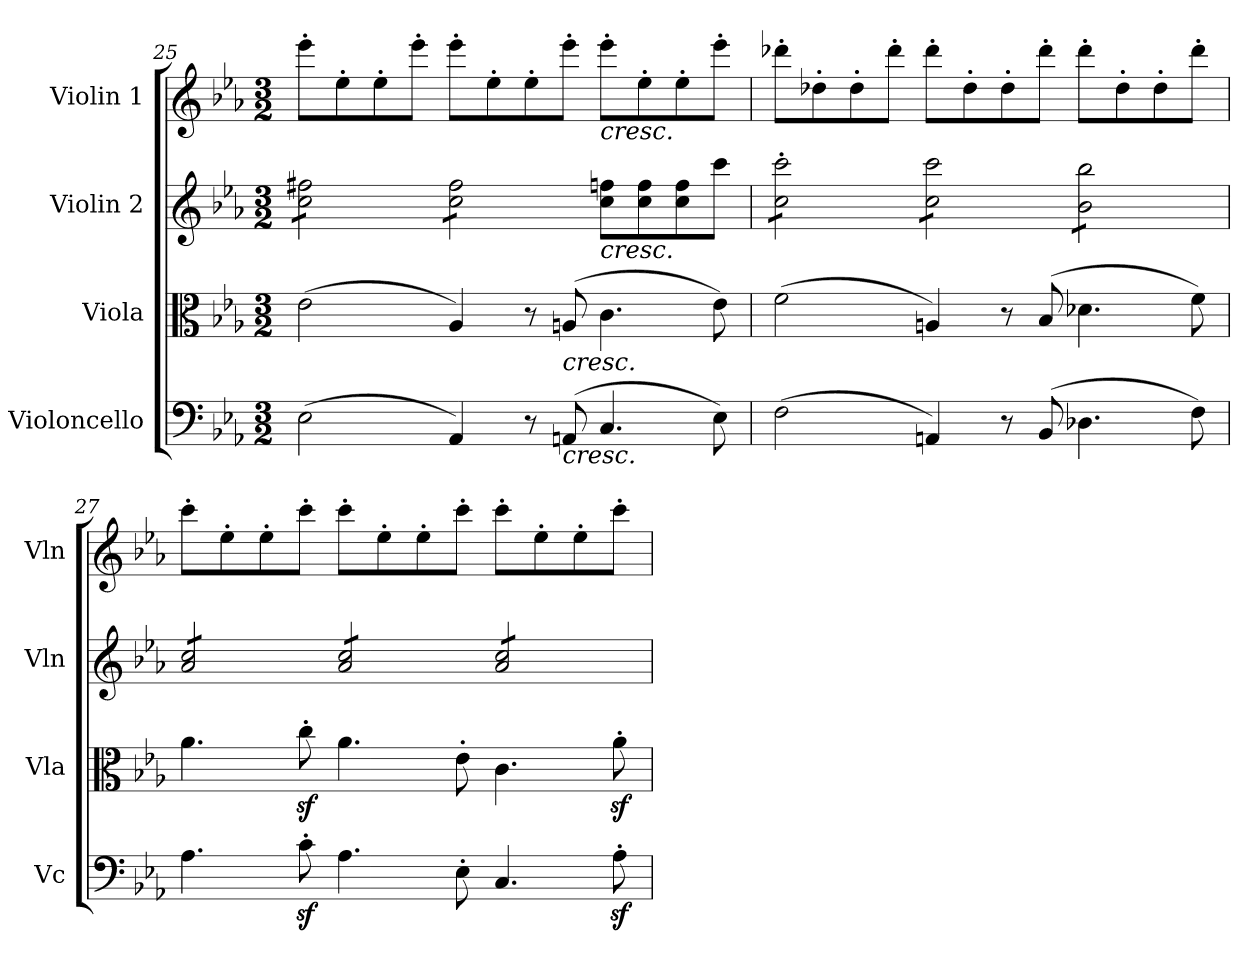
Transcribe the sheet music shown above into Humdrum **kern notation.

**kern	**kern	**kern	**kern
*part4	*part3	*part2	*part1
*staff4	*staff3	*staff2	*staff1
*I"Violoncello	*I"Viola	*I"Violin 2	*I"Violin 1
*I'Vc	*I'Vla	*I'Vln	*I'Vln
*clefF4	*clefC3	*clefG2	*clefG2
*k[b-e-a-]	*k[b-e-a-]	*k[b-e-a-]	*k[b-e-a-]
*M3/2	*M3/2	*M3/2	*M3/2
=25	=25	=25	=25
*	*	*tremolo	*
(2E-\	(2e-\	8cc\ 8ff#X\L	8eee-'\L
.	.	8cc\ 8ff#X\	8ee-'\
.	.	8cc\ 8ff#X\	8ee-'\
.	.	8cc\ 8ff#X\J	8eee-'\J
4AA-/)	4A-/)	8cc\ 8ff#\L	8eee-'\L
.	.	8cc\ 8ff#\	8ee-'\
8r	8r	8cc\ 8ff#\	8ee-'\
!	!LO:TX:b:i:t=cresc.	!	!
!LO:TX:b:i:t=cresc.	!	!	!
(8AAn/	(8An/	8cc\ 8ff#\J	8eee-'\J
*	*	*Xtremolo	*
!	!	!	!LO:TX:b:i:t=cresc.
!	!	!LO:TX:b:i:t=cresc.	!
4.C/	4.c\	8cc\ 8ffn\L	8eee-'\L
.	.	8cc\ 8ff\	8ee-'\
.	.	8cc\ 8ff\	8ee-'\
8E-\)	8e-\)	8ccc\J	8eee-'\J
!!LO:LB:g=z
=26	=26	=26	=26
*	*	*tremolo	*
(2F\	(2f\	8cc\' 8ccc\'L	8ddd-X'\L
.	.	8cc\' 8ccc\'	8dd-X'\
.	.	8cc\' 8ccc\'	8dd-'\
.	.	8cc\' 8ccc\'J	8ddd-'\J
4AAn/)	4An/)	8cc\ 8ccc\L	8ddd-'\L
.	.	8cc\ 8ccc\	8dd-'\
8r	8r	8cc\ 8ccc\	8dd-'\
(8BB-/	(8B-/	8cc\ 8ccc\J	8ddd-'\J
4.D-X\	4.d-X\	8b-\ 8bb-\L	8ddd-'\L
.	.	8b-\ 8bb-\	8dd-'\
.	.	8b-\ 8bb-\	8dd-'\
8F\)	8f\)	8b-\ 8bb-\J	8ddd-'\J
!!LO:PB:g=z
=27	=27	=27	=27
4.A-\	4.a-\	8a-/ 8cc/L	8ccc'\L
.	.	8a-/ 8cc/	8ee-'\
.	.	8a-/ 8cc/	8ee-'\
8cz<'\	8ccz<'\	8a-/ 8cc/J	8ccc'\J
4.A-\	4.a-\	8a-/ 8cc/L	8ccc'\L
.	.	8a-/ 8cc/	8ee-'\
.	.	8a-/ 8cc/	8ee-'\
8E-'\	8e-'\	8a-/ 8cc/J	8ccc'\J
4.C/	4.c\	8a-/ 8cc/L	8ccc'\L
.	.	8a-/ 8cc/	8ee-'\
.	.	8a-/ 8cc/	8ee-'\
8A-z<'\	8a-z<'\	8a-/ 8cc/J	8ccc'\J
*	*	*Xtremolo	*
=	=	=	=
*-	*-	*-	*-
